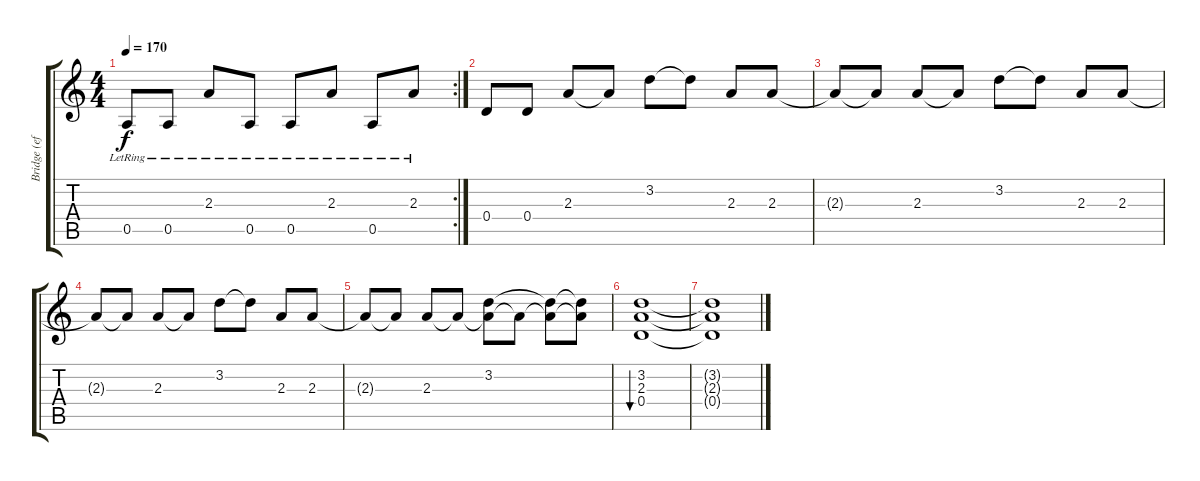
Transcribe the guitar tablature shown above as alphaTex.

\track ("Bridge (effects off)" "Bridge (ef") {instrument electricguitarclean}
\staff {score tabs}
\tuning (E4 B3 G3 D3 A2 E2) {hide}
\rc 2
\ts (4 4)
\tempo 170
\clef g2
\ks c
0.5{lr}.8{dy f} 0.5{lr}.8 2.3{lr}.8 0.5{lr}.8 0.5{lr}.8 2.3{lr}.8 0.5{lr}.8 2.3{lr}.8 |
0.4.8 0.4.8 2.3.8 2.3{t}.8 3.2.8 3.2{t}.8 2.3.8 2.3.8 |
2.3{t}.8 2.3{t}.8 2.3.8 2.3{t}.8 3.2.8 3.2{t}.8 2.3.8 2.3.8 |
2.3{t}.8 2.3{t}.8 2.3.8 2.3{t}.8 3.2.8 3.2{t}.8 2.3.8 2.3.8 |
2.3{t}.8 2.3{t}.8 2.3.8 2.3{t}.8 (3.2 2.3{t}).8 2.3{t}.8 (3.2{t} 2.3{t}).8 (3.2{t} 2.3{t}).8 |
(3.2 2.3 0.4).1{bu 480} |
(3.2{t} 2.3{t} 0.4{t}).1
